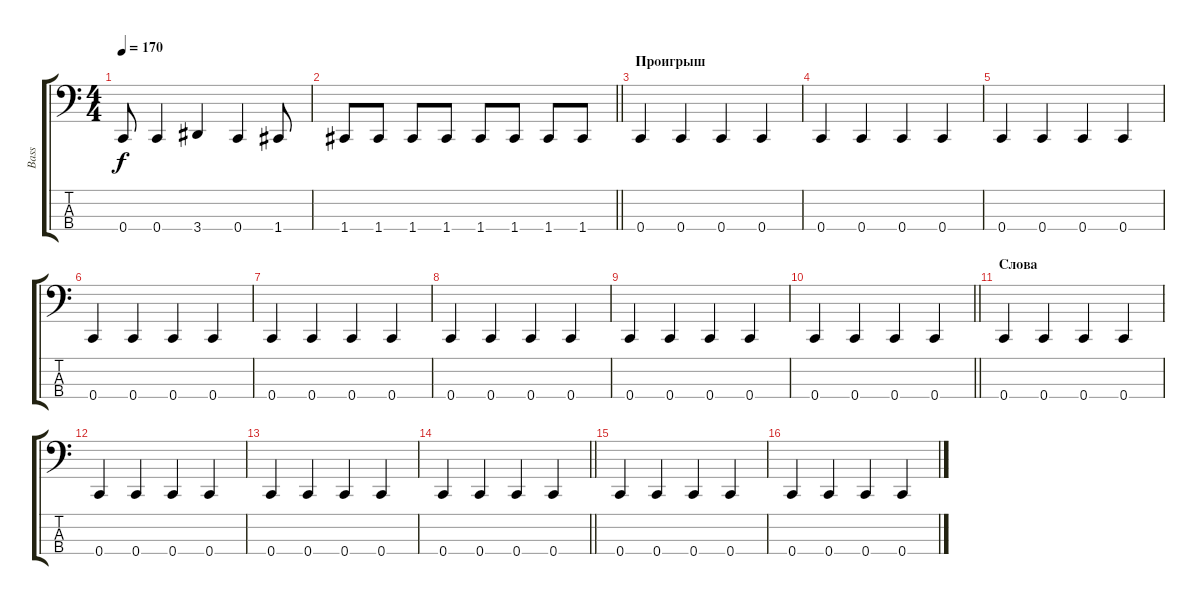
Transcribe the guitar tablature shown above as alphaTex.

\track ("Bass" "Bass") {instrument electricbassfinger}
\staff {score tabs}
\tuning (G2 D2 A1 C1) {hide}
\ts (4 4)
\tempo 170
\clef f4
\ks c
0.4.8{dy f} 0.4.4 3.4.4 0.4.4 1.4.8 |
\barLineRight lightlight
1.4.8 1.4.8 1.4.8 1.4.8 1.4.8 1.4.8 1.4.8 1.4.8 |
\section ("" "Проигрыш")
0.4.4 0.4.4 0.4.4 0.4.4 |
0.4.4 0.4.4 0.4.4 0.4.4 |
0.4.4 0.4.4 0.4.4 0.4.4 |
0.4.4 0.4.4 0.4.4 0.4.4 |
0.4.4 0.4.4 0.4.4 0.4.4 |
0.4.4 0.4.4 0.4.4 0.4.4 |
0.4.4 0.4.4 0.4.4 0.4.4 |
\barLineRight lightlight
0.4.4 0.4.4 0.4.4 0.4.4 |
\section ("" "Слова")
0.4.4 0.4.4 0.4.4 0.4.4 |
0.4.4 0.4.4 0.4.4 0.4.4 |
0.4.4 0.4.4 0.4.4 0.4.4 |
\barLineRight lightlight
0.4.4 0.4.4 0.4.4 0.4.4 |
0.4.4 0.4.4 0.4.4 0.4.4 |
0.4.4 0.4.4 0.4.4 0.4.4
